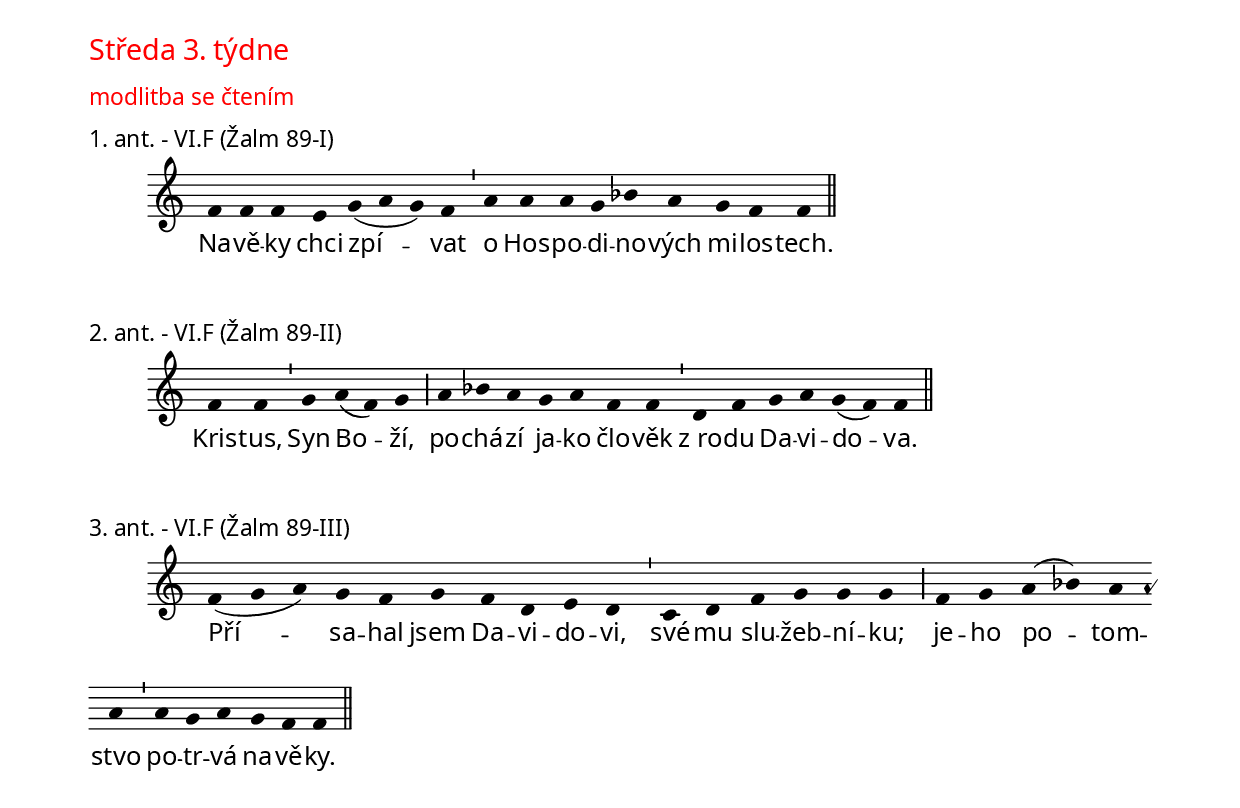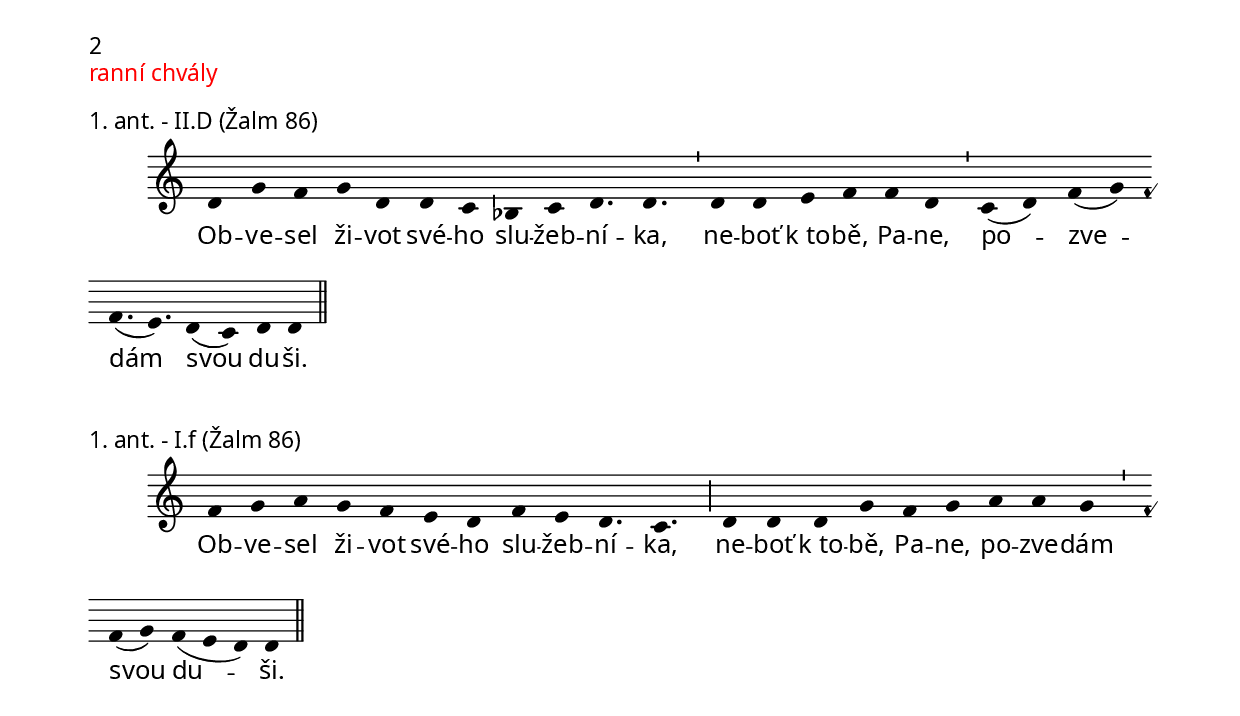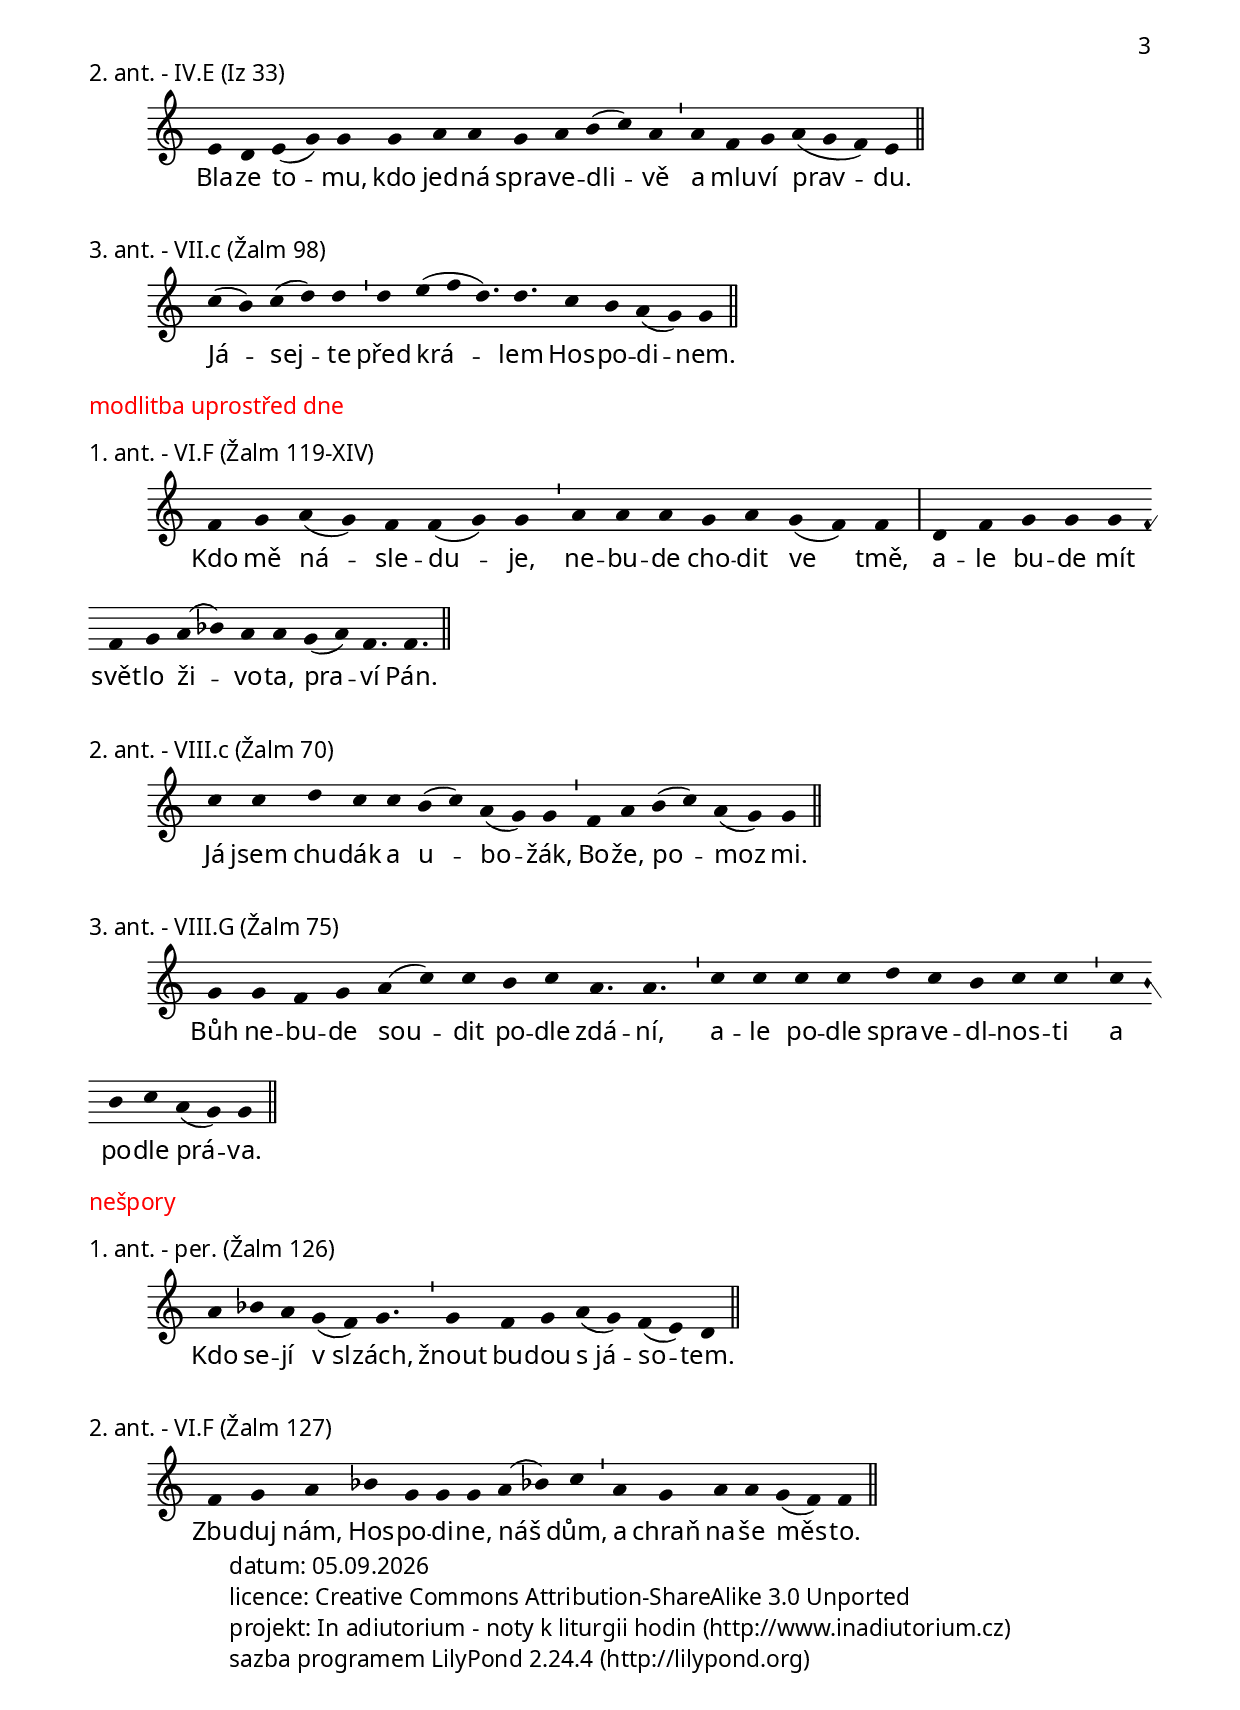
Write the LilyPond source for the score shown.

\include "../spolecne.ly"

\markup {\nadpisDen {Středa 3. týdne}}

%\markup {\nadpisHodinka {"invitatorium"}}

%\score { \tIstredaInvitatorium }

\markup {\nadpisHodinka {"modlitba se čtením"}}

\score {
  \relative c' {
    \choralniRezim
    f4 f f e g( a g) f \barMin
    a a a g bes a g f f \barFinalis
  }
  \addlyrics {
    Na -- vě -- ky chci zpí -- vat 
    o Hos -- po -- di -- no -- vých mi -- los -- tech.
  }
  \header {
    quid = "1. ant."
    modus = "VI"
    differentia = "F" 
    psalmus = "Žalm 89-I"
    id = ""
    piece = \markup {\sestavTitulek}
  }
}

\score {
  \relative c' {
    \choralniRezim
    f f \barMin g a( f) g \barMaior
    a bes a g a f f \barMin d f g a g( f) f \barFinalis
  }
  \addlyrics {
    Kris -- tus, Syn Bo -- ží,
    po -- chá -- zí ja -- ko člo -- věk z_ro -- du Da -- vi -- do -- va.
  }
  \header {
    quid = "2. ant."
    modus = "VI"
    differentia = "F" 
    psalmus = "Žalm 89-II"
    id = ""
    piece = \markup {\sestavTitulek}
  }
}

\score {
  \relative c' {
    \choralniRezim
    f( g a) g f g f d e d \barMin
    c d f g g g \barMaior
    f g a( bes) a a \barMin a g a g f f \barFinalis
  }
  \addlyrics {
    Pří -- sa -- hal jsem Da -- vi -- do -- vi,
    své -- mu slu -- žeb -- ní -- ku;
    je -- ho po -- tom -- stvo po -- tr -- vá na -- vě -- ky.
  }
  \header {
    quid = "3. ant."
    modus = "VI"
    differentia = "F" 
    psalmus = "Žalm 89-III"
    id = ""
    piece = \markup {\sestavTitulek}
  }
}

\pageBreak

\markup {\nadpisHodinka {"ranní chvály"}}

\score {
  \relative c' {
    \choralniRezim
    d4 g f g d d c bes c d4. d \barMin
    d4 d e f f d \barMin
    c( d) f( g) f4.( e) d4( c) d d \barFinalis
  }
  \addlyrics {
    Ob -- ve -- sel ži -- vot své -- ho slu -- žeb -- ní -- ka,
    ne -- boť k_to -- bě, Pa -- ne, po -- zve -- dám svou du -- ši.
  }
  \header {
    quid = "1. ant."
    modus = "II"
    differentia = "D" 
    psalmus = "Žalm 86"
    id = "rch-ant1"
    piece = \markup {\sestavTitulek}
  }
}

\score {
  \relative c' {
    \choralniRezim
    f4 g a g f e d f e d4. c \barMaior
    d4 d d g f g a a g \barMin f( g) f( e d) d \barFinalis
  }
  \addlyrics {
    Ob -- ve -- sel ži -- vot své -- ho slu -- žeb -- ní -- ka,
    ne -- boť k_to -- bě, Pa -- ne, po -- zve -- dám svou du -- ši.
  }
  \header {
    quid = "1. ant."
    modus = "I"
    differentia = "f" 
    psalmus = "Žalm 86"
    id = "rch-ant1"
    piece = \markup {\sestavTitulek}
  }
}

\pageBreak

\score {
  \relative c' {
    \choralniRezim
    e4 d e( g) g g a a g a b( c) a \barMin a f g a( g f) e \barFinalis
  }
  \addlyrics {
    Bla -- ze to -- mu, kdo jed -- ná spra -- ve -- dli -- vě
    a mlu -- ví prav -- du.
  }
  \header {
    quid = "2. ant."
    modus = "IV"
    differentia = "E" 
    psalmus = "Iz 33"
    id = "rch-ant2"
    piece = \markup {\sestavTitulek}
  }
}

\score {
  \relative c'' {
    \choralniRezim
    c4( b) c( d) d \barMin d e( f d4.) d c4 b a( g) g \barFinalis
  }
  \addlyrics {
    Já -- sej -- te před krá -- lem Hos -- po -- di -- nem.
  }
  \header {
    quid = "3. ant."
    modus = "VII"
    differentia = "c" 
    psalmus = "Žalm 98"
    id = "rch-ant3"
    piece = \markup {\sestavTitulek}
  }
}

%\score { \tIstredaAntBenedictus }

\markup {\nadpisHodinka {"modlitba uprostřed dne"}}

\score {
  \relative c' {
    \choralniRezim
    f4 g a( g) f f( g) g \barMin 
    a a a g a g( f) f \barMax
    d f g g g f g a( bes) a a \barMin \bar ""
    g( a) f4. f \barFinalis
  }
  \addlyrics {
    Kdo mě ná -- sle -- du -- je, ne -- bu -- de cho -- dit ve tmě,
    a -- le bu -- de mít svět -- lo ži -- vo -- ta,
    pra -- ví Pán.
  }
  \header {
    quid = "1. ant."
    modus = "VI"
    differentia = "F" 
    psalmus = "Žalm 119-XIV"
    id = "up-ant1"
    piece = \markup {\sestavTitulek}
  }
}

\score {
  \relative c'' {
    \choralniRezim
    c4 c d c c b( c) a( g) g \barMin f a b( c) a( g) g \barFinalis
  }
  \addlyrics {
    Já jsem chu -- dák a u -- bo -- žák, Bo -- že, po -- moz mi.
  }
  \header {
    quid = "2. ant."
    modus = "VIII"
    differentia = "c" 
    psalmus = "Žalm 70"
    id = "up-ant2"
    piece = \markup {\sestavTitulek}
  }
}

\score {
  \relative c'' {
    \choralniRezim
    g4 g f g a( c) c b c a4. a \barMin
    c4 c c c d c b c c \barMin c b c a( g) g \barFinalis
  }
  \addlyrics {
    Bůh ne -- bu -- de sou -- dit po -- dle zdá -- ní,
    a -- le po -- dle spra -- ve -- dl -- nos -- ti a po -- dle prá -- va.
  }
  \header {
    quid = "3. ant."
    modus = "VIII"
    differentia = "G" 
    psalmus = "Žalm 75"
    id = "up-ant3"
    piece = \markup {\sestavTitulek}
  }
}

\markup {\nadpisHodinka {"nešpory"}}

\score {
  \relative c'' {
    \choralniRezim
    a4 bes a g( f) g4. \barMin g4 f g a( g) f( e) d \barFinalis
  }
  \addlyrics {
    Kdo se -- jí v_sl -- zách, žnout bu -- dou s_já -- so -- tem.
  }
  \header {
    quid = "1. ant."
    modus = "per"
    psalmus = "Žalm 126"
    id = "ne-ant1"
    piece = \markup {\sestavTitulek}
  }
}

\score {
  \relative c' {
    \choralniRezim
    f4 g a bes g g g a( bes) c \barMin
    a g a a g( f) f \barFinalis
  }
  \addlyrics {
    Zbu -- duj nám, Hos -- po -- di -- ne, náš dům,
    a chraň na -- še měs -- to.
  }
  \header {
    quid = "2. ant."
    modus = "VI"
    differentia = "F" 
    psalmus = "Žalm 127"
    id = "ne-ant2"
    piece = \markup {\sestavTitulek}
  }
}

%\score { \tIstredaNespAntIII }

%\score { \tIstredaAntMagnificat }